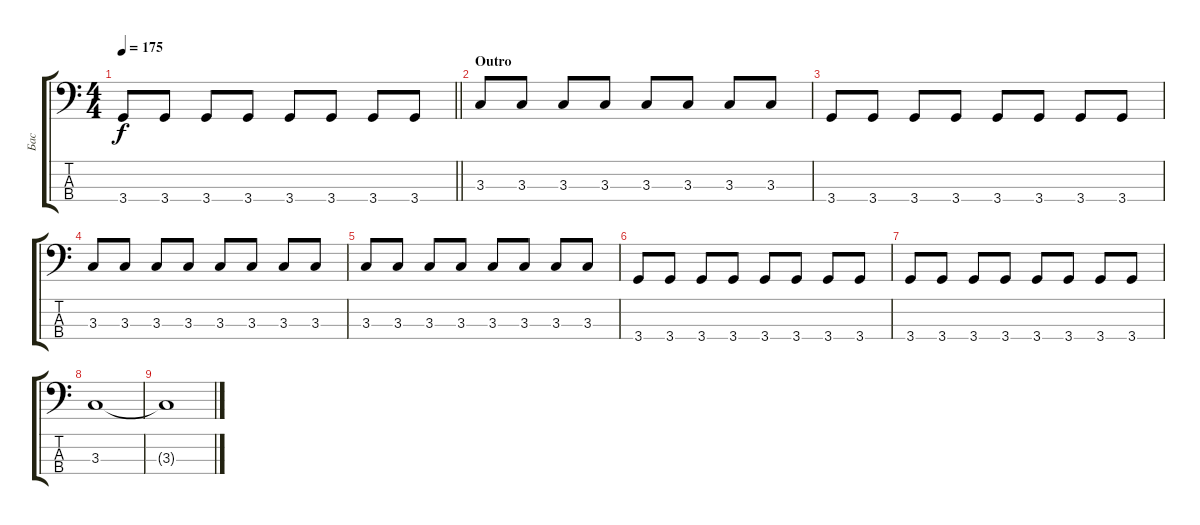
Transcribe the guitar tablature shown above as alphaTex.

\track ("Бас" "Бас") {instrument electricbassfinger}
\staff {score tabs}
\tuning (G2 D2 A1 E1) {hide}
\ts (4 4)
\tempo 175
\clef f4
\barLineRight lightlight
\ks c
3.4.8{dy f} 3.4.8 3.4.8 3.4.8 3.4.8 3.4.8 3.4.8 3.4.8 |
\section ("" "Outro")
3.3.8 3.3.8 3.3.8 3.3.8 3.3.8 3.3.8 3.3.8 3.3.8 |
3.4.8 3.4.8 3.4.8 3.4.8 3.4.8 3.4.8 3.4.8 3.4.8 |
3.3.8 3.3.8 3.3.8 3.3.8 3.3.8 3.3.8 3.3.8 3.3.8 |
3.3.8 3.3.8 3.3.8 3.3.8 3.3.8 3.3.8 3.3.8 3.3.8 |
3.4.8 3.4.8 3.4.8 3.4.8 3.4.8 3.4.8 3.4.8 3.4.8 |
3.4.8 3.4.8 3.4.8 3.4.8 3.4.8 3.4.8 3.4.8 3.4.8 |
3.3.1 |
3.3{t}.1
